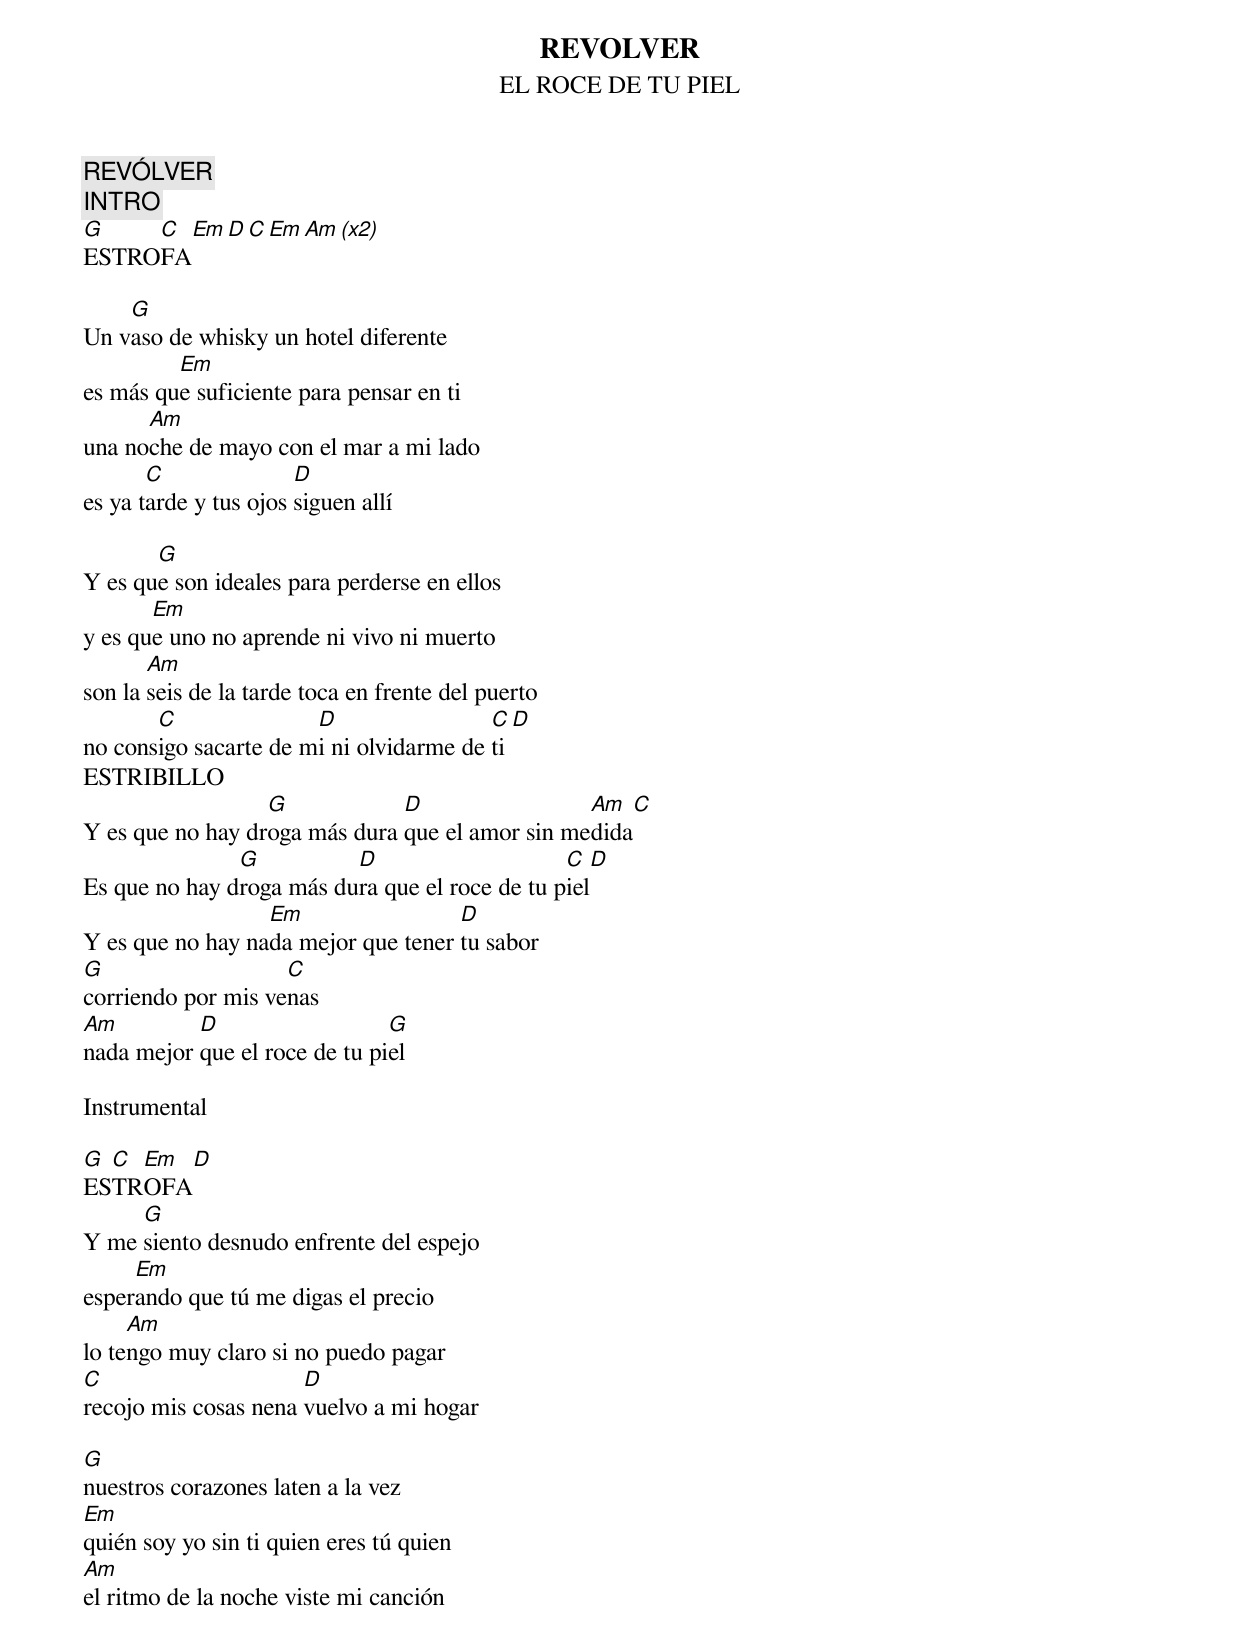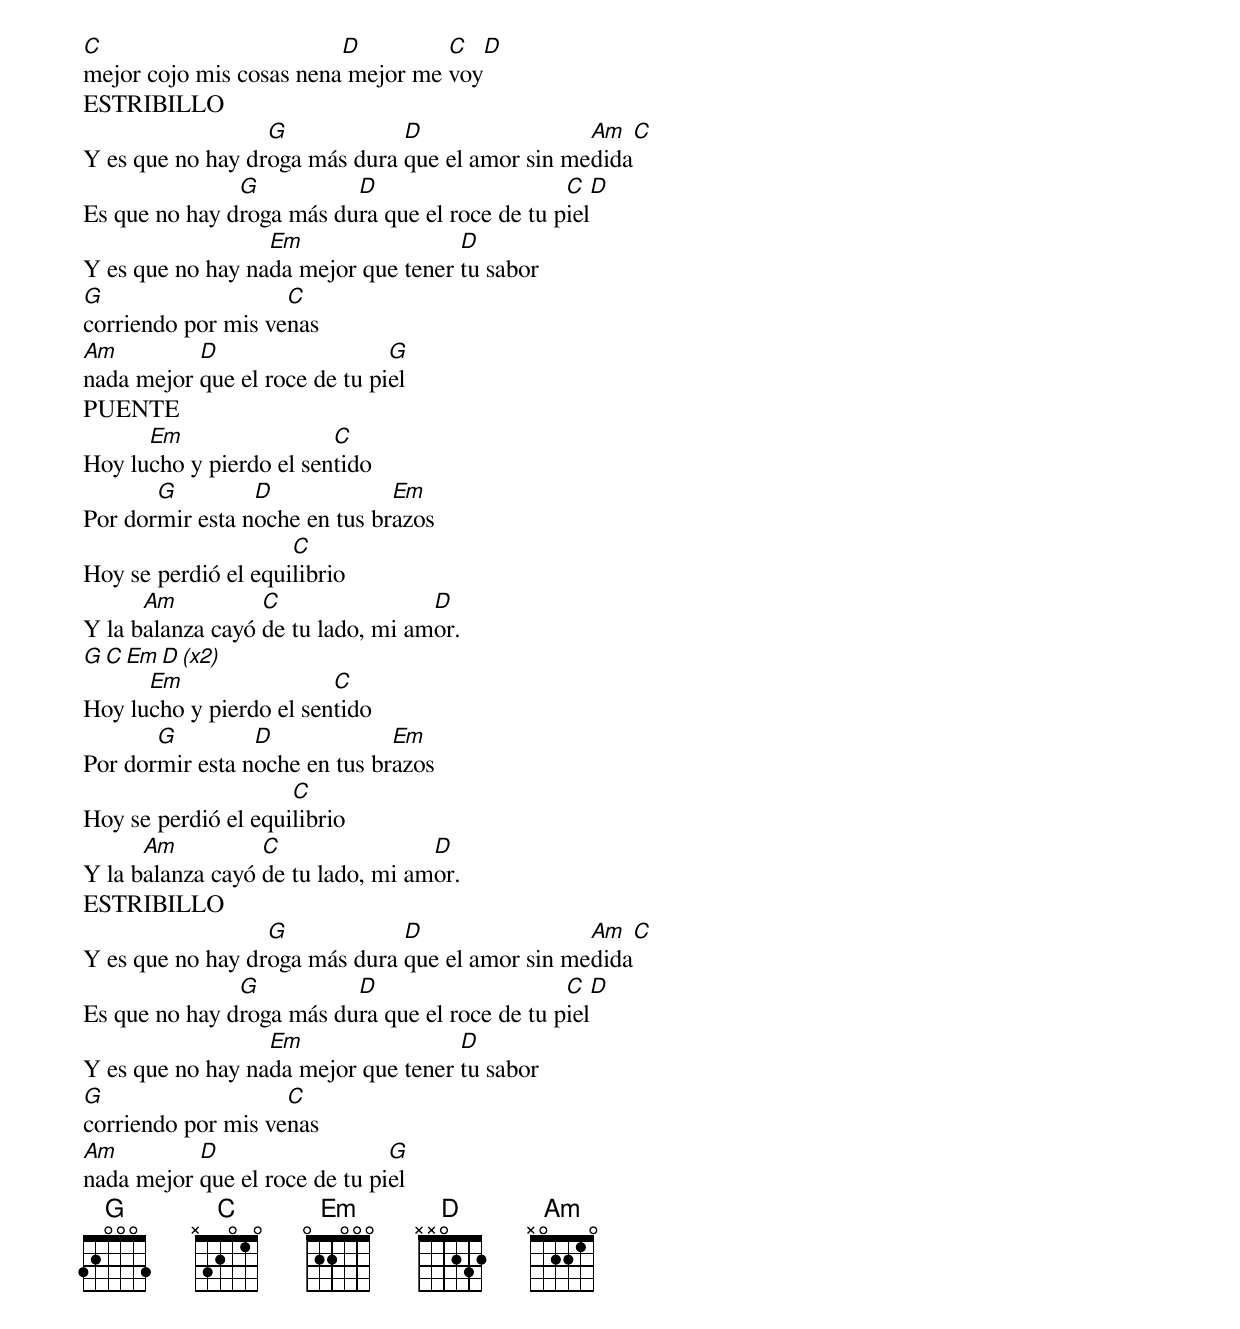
REVOLVER
EL ROCE DE TU PIEL
REVÓLVER
INTRO
G    C    Em    D  C Em Am (x2)
ESTROFA

    G
Un vaso de whisky un hotel diferente
         Em
es más que suficiente para pensar en ti
      Am
una noche de mayo con el mar a mi lado
       C               D
es ya tarde y tus ojos siguen allí

       G
Y es que son ideales para perderse en ellos
       Em
y es que uno no aprende ni vivo ni muerto
       Am
son la seis de la tarde toca en frente del puerto
       C               D                 C    D
no consigo sacarte de mi ni olvidarme de ti
ESTRIBILLO
                  G            D                 Am   C
Y es que no hay droga más dura que el amor sin medida
               G          D                     C  D
Es que no hay droga más dura que el roce de tu piel
                  Em                 D
Y es que no hay nada mejor que tener tu sabor
G                   C
corriendo por mis venas
Am         D                   G
nada mejor que el roce de tu piel

Instrumental

G C Em D
ESTROFA
     G
Y me siento desnudo enfrente del espejo
     Em
esperando que tú me digas el precio
     Am
lo tengo muy claro si no puedo pagar
C                     D
recojo mis cosas nena vuelvo a mi hogar

G
nuestros corazones laten a la vez
Em
quién soy yo sin ti quien eres tú quien
Am
el ritmo de la noche viste mi canción
C                        D         C   D
mejor cojo mis cosas nena mejor me voy
ESTRIBILLO
                  G            D                 Am   C
Y es que no hay droga más dura que el amor sin medida
               G          D                     C  D
Es que no hay droga más dura que el roce de tu piel
                  Em                 D
Y es que no hay nada mejor que tener tu sabor
G                   C
corriendo por mis venas
Am         D                   G
nada mejor que el roce de tu piel
PUENTE
      Em                 C
Hoy lucho y pierdo el sentido
       G         D             Em
Por dormir esta noche en tus brazos
                     C
Hoy se perdió el equilibrio
      Am          C                D
Y la balanza cayó de tu lado, mi amor.
G    C    Em    D  (x2)
      Em                 C
Hoy lucho y pierdo el sentido
       G         D             Em
Por dormir esta noche en tus brazos
                     C
Hoy se perdió el equilibrio
      Am          C                D
Y la balanza cayó de tu lado, mi amor.
ESTRIBILLO
                  G            D                 Am   C
Y es que no hay droga más dura que el amor sin medida
               G          D                     C  D
Es que no hay droga más dura que el roce de tu piel
                  Em                 D
Y es que no hay nada mejor que tener tu sabor
G                   C
corriendo por mis venas
Am         D                   G
nada mejor que el roce de tu piel
